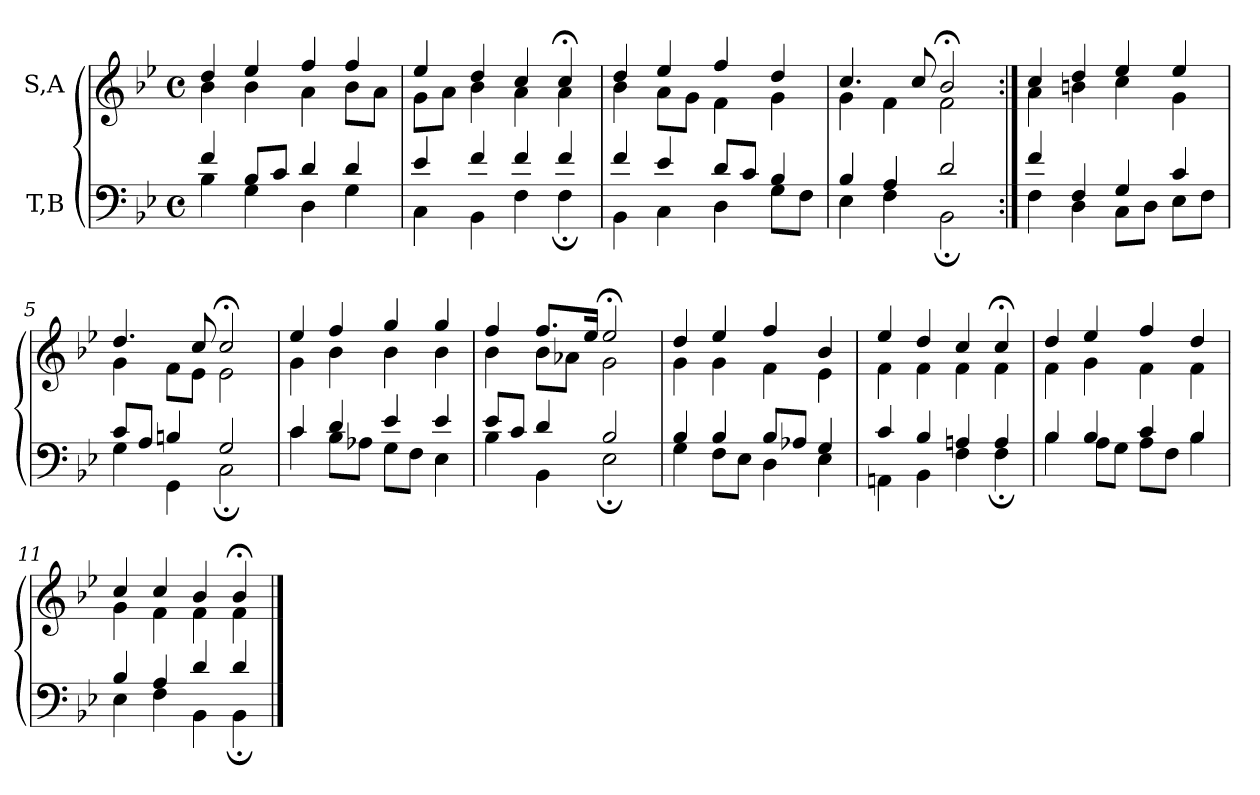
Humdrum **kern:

**kern	**kern
*part2	*part1
*staff2	*staff1
*I"T,B	*I"S,A
*clefF4	*clefG2
*k[b-e-]	*k[b-e-]
*M4/4	*M4/4
*met(c)	*met(c)
=	=
*^	*^
4f	4B-	4dd	4b-
8B-L	4G	4ee-	4b-
8cJ	.	.	.
4d	4D	4ff	4a
4d	4G	4ff	8b-L
.	.	.	8aJ
=1	=1	=1	=1
4e-	4C	4ee-	8gL
.	.	.	8aJ
4f	4BB-	4dd	4b-
4f	4F	4cc	4a
4f	4F;	4cc;<	4a
=2	=2	=2	=2
4f	4BB-	4dd	4b-
4e-	4C	4ee-	8aL
.	.	.	8gJ
8dL	4D	4ff	4f
8cJ	.	.	.
4B-	8GL	4dd	4g
.	8FJ	.	.
=3	=3	=3	=3
4B-	4E-	4.cc	4g
4A	4F	.	4f
.	.	8cc	.
2d	2BB-;	2b-;<	2f
=4:|!	=4:|!	=4:|!	=4:|!
4f	4F	4cc	4a
4F	4D	4dd	4bn
4G	8CL	4ee-	4cc
.	8DJ	.	.
4c	8E-L	4ee-	4g
.	8FJ	.	.
=5	=5	=5	=5
8cL	4G	4.dd	4g
8AJ	.	.	.
4Bn	4GG	.	8fL
.	.	8cc	8e-J
2G	2C;	2cc;<	2e-
=6	=6	=6	=6
4c	4c	4ee-	4g
4d	8B-L	4ff	4b-
.	8A-XJ	.	.
4e-	8GL	4gg	4b-
.	8FJ	.	.
4e-	4E-	4gg	4b-
=7	=7	=7	=7
8e-L	4B-	4ff	4b-
8cJ	.	.	.
4d	4BB-	8.ffL	8b-L
.	.	.	8a-XJ
.	.	16ee-Jk	.
2B-	2E-;	2ee-;<	2g
=8	=8	=8	=8
4B-	4G	4dd	4g
4B-	8FL	4ee-	4g
.	8E-J	.	.
8B-L	4D	4ff	4f
8A-XJ	.	.	.
4G	4E-	4b-	4e-
=9	=9	=9	=9
4c	4AAn	4ee-	4f
4B-	4BB-	4dd	4f
4An	4F	4cc	4f
4A	4F;	4cc;<	4f
=10	=10	=10	=10
4B-	4B-	4dd	4f
4B-	8AL	4ee-	4g
.	8GJ	.	.
4c	8AL	4ff	4f
.	8FJ	.	.
4B-	4B-	4dd	4f
=11	=11	=11	=11
4B-	4E-	4cc	4g
4A	4F	4cc	4f
4d	4BB-	4b-	4f
4d	4BB-;	4b-;<	4f
*v	*v	*	*
*	*v	*v
==	==
*-	*-
